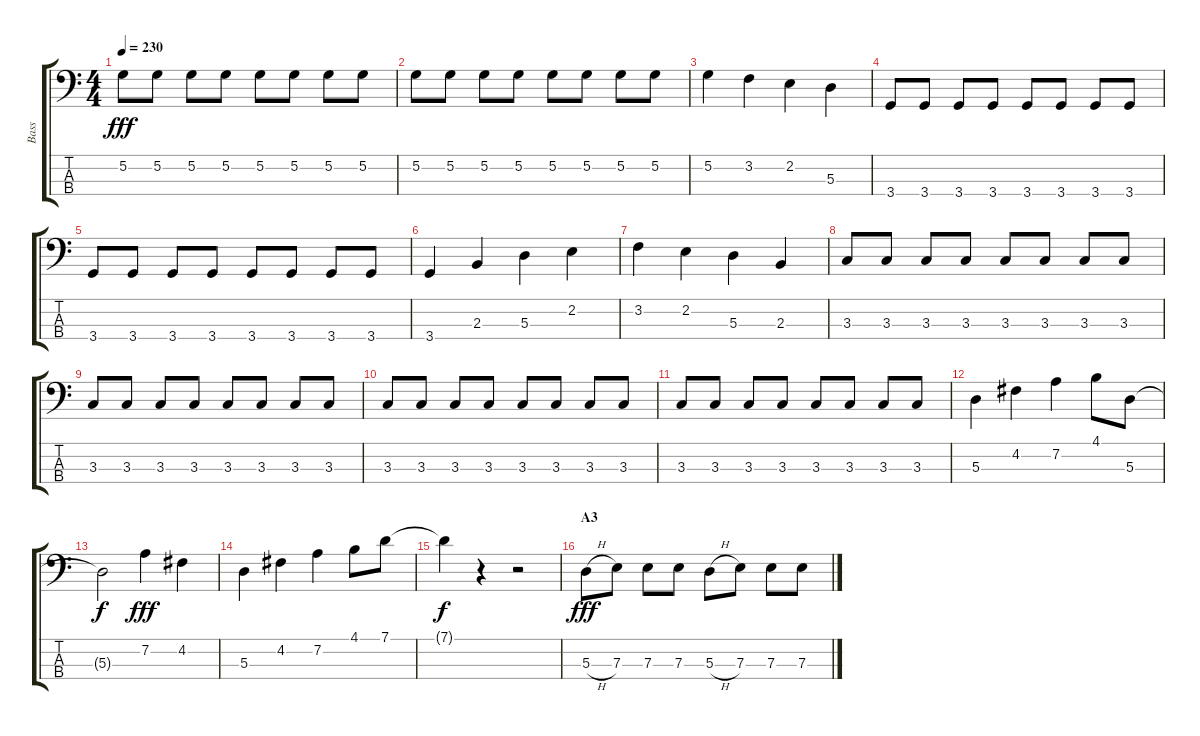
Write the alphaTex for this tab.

\track ("Bass" "Bass") {instrument electricbassfinger}
\staff {score tabs}
\tuning (G2 D2 A1 E1) {hide}
\ts (4 4)
\tempo 230
\clef f4
\ks c
5.2.8{dy fff} 5.2.8 5.2.8 5.2.8 5.2.8 5.2.8 5.2.8 5.2.8 |
5.2.8 5.2.8 5.2.8 5.2.8 5.2.8 5.2.8 5.2.8 5.2.8 |
5.2.4 3.2.4 2.2.4 5.3.4 |
3.4.8 3.4.8 3.4.8 3.4.8 3.4.8 3.4.8 3.4.8 3.4.8 |
3.4.8 3.4.8 3.4.8 3.4.8 3.4.8 3.4.8 3.4.8 3.4.8 |
3.4.4 2.3.4 5.3.4 2.2.4 |
3.2.4 2.2.4 5.3.4 2.3.4 |
3.3.8 3.3.8 3.3.8 3.3.8 3.3.8 3.3.8 3.3.8 3.3.8 |
3.3.8 3.3.8 3.3.8 3.3.8 3.3.8 3.3.8 3.3.8 3.3.8 |
3.3.8 3.3.8 3.3.8 3.3.8 3.3.8 3.3.8 3.3.8 3.3.8 |
3.3.8 3.3.8 3.3.8 3.3.8 3.3.8 3.3.8 3.3.8 3.3.8 |
5.3.4 4.2.4 7.2.4 4.1.8 5.3.8 |
5.3{t}.2{dy f} 7.2.4{dy fff} 4.2.4 |
5.3.4 4.2.4 7.2.4 4.1.8 7.1.8 |
7.1{t}.4{dy f} r.4 r.2 |
\section ("" "A3")
5.3{h}.8{dy fff} 7.3.8 7.3.8 7.3.8 5.3{h}.8 7.3.8 7.3.8 7.3.8
